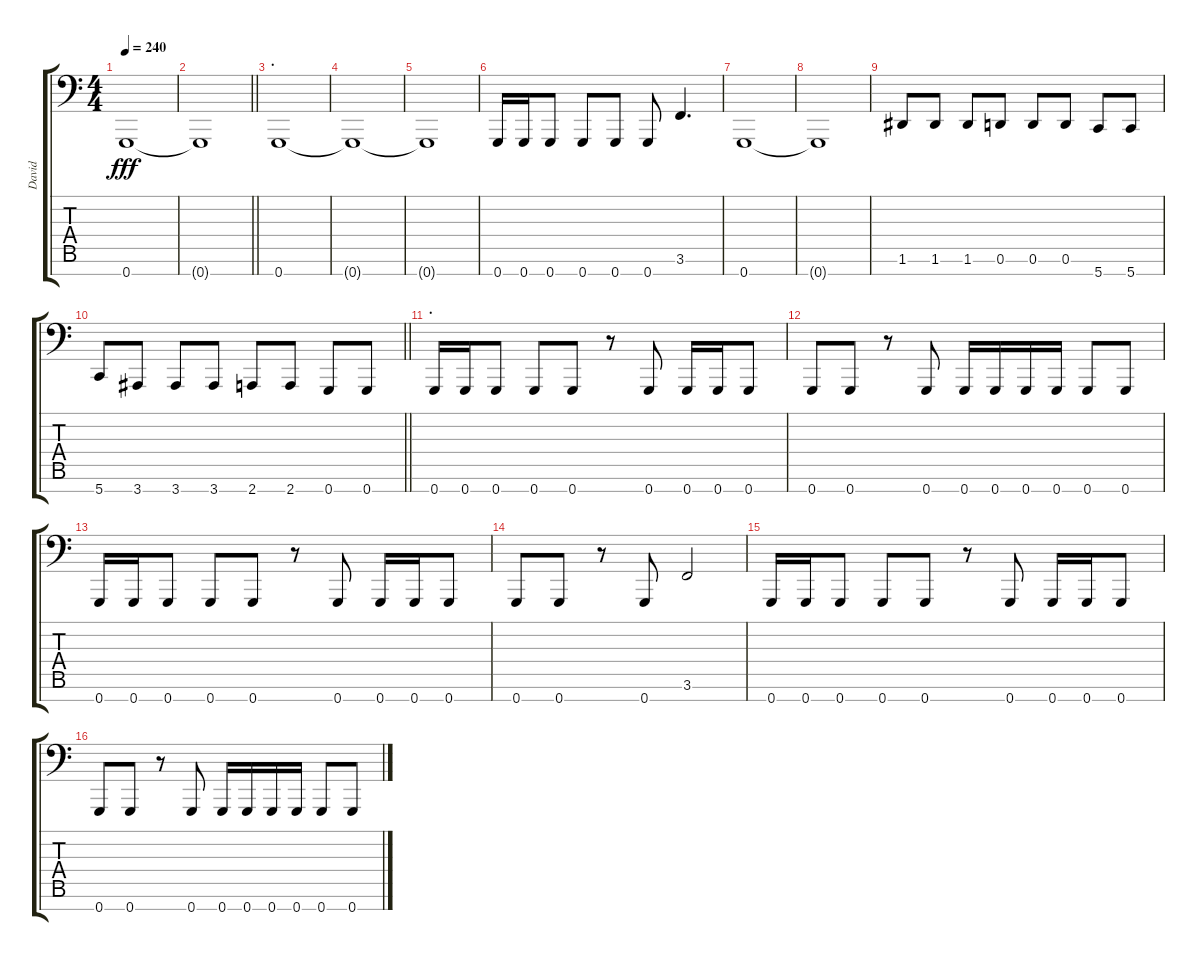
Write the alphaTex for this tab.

\track ("David" "David") {instrument electricbasspick}
\staff {score tabs}
\tuning (D3 A2 F2 C2 G1 D1 G0) {hide}
\ts (4 4)
\tempo 240
\clef f4
\ks c
0.7.1{dy fff} |
\barLineRight lightlight
0.7{t}.1 |
\section ("" ".")
0.7.1 |
0.7{t}.1 |
0.7{t}.1 |
0.7.16 0.7.16 0.7.8 0.7.8 0.7.8 0.7.8 3.6.4{d} |
0.7.1 |
0.7{t}.1 |
1.6.8 1.6.8 1.6.8 0.6.8 0.6.8 0.6.8 5.7.8 5.7.8 |
\barLineRight lightlight
5.7.8 3.7.8 3.7.8 3.7.8 2.7.8 2.7.8 0.7.8 0.7.8 |
\section ("" ".")
0.7.16 0.7.16 0.7.8 0.7.8 0.7.8 r.8 0.7.8 0.7.16 0.7.16 0.7.8 |
0.7.8 0.7.8 r.8 0.7.8 0.7.16 0.7.16 0.7.16 0.7.16 0.7.8 0.7.8 |
0.7.16 0.7.16 0.7.8 0.7.8 0.7.8 r.8 0.7.8 0.7.16 0.7.16 0.7.8 |
0.7.8 0.7.8 r.8 0.7.8 3.6.2 |
0.7.16 0.7.16 0.7.8 0.7.8 0.7.8 r.8 0.7.8 0.7.16 0.7.16 0.7.8 |
0.7.8 0.7.8 r.8 0.7.8 0.7.16 0.7.16 0.7.16 0.7.16 0.7.8 0.7.8
